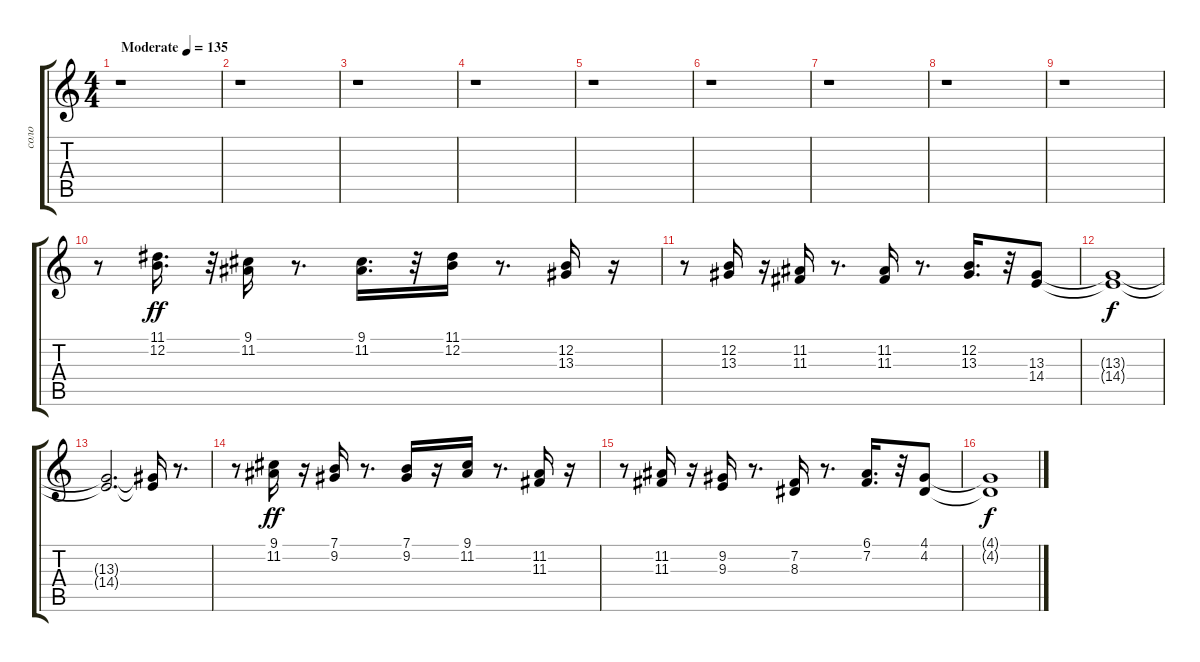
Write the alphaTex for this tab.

\track ("соло" "соло") {instrument fx5brightness}
\staff {score tabs}
\tuning (E4 B3 G3 D3 A2 E2) {hide}
\ts (4 4)
\tempo (135 "Moderate")
\clef g2
\ks c
r.1{dy ff instrument fx5brightness} |
r.1 |
r.1 |
r.1 |
r.1 |
r.1 |
r.1 |
r.1 |
r.1 |
r.8 (11.1 12.2).16{d} r.32 (9.1 11.2).16 r.8{d} (9.1 11.2).16{d} r.32 (11.1 12.2).16 r.8{d} (12.2 13.3).16 r.16 |
r.8 (12.2 13.3).16 r.16 (11.2 11.3).16 r.8{d} (11.2 11.3).16 r.8{d} (12.2 13.3).16{d} r.32 (13.3 14.4).8 |
(13.3{t} 14.4{t}).1{dy f} |
(13.3{t} 14.4{t}).2{d} (13.3{t} 14.4{t}).16 r.8{d} |
r.8 (9.1 11.2).16{dy ff} r.16 (7.1 9.2).16 r.8{d} (7.1 9.2).16 r.16 (9.1 11.2).16 r.8{d} (11.2 11.3).16 r.16 |
r.8 (11.2 11.3).16 r.16 (9.2 9.3).16 r.8{d} (7.2 8.3).16 r.8{d} (6.1 7.2).16{d} r.32 (4.1 4.2).8 |
(4.1{t} 4.2{t}).1{dy f}
